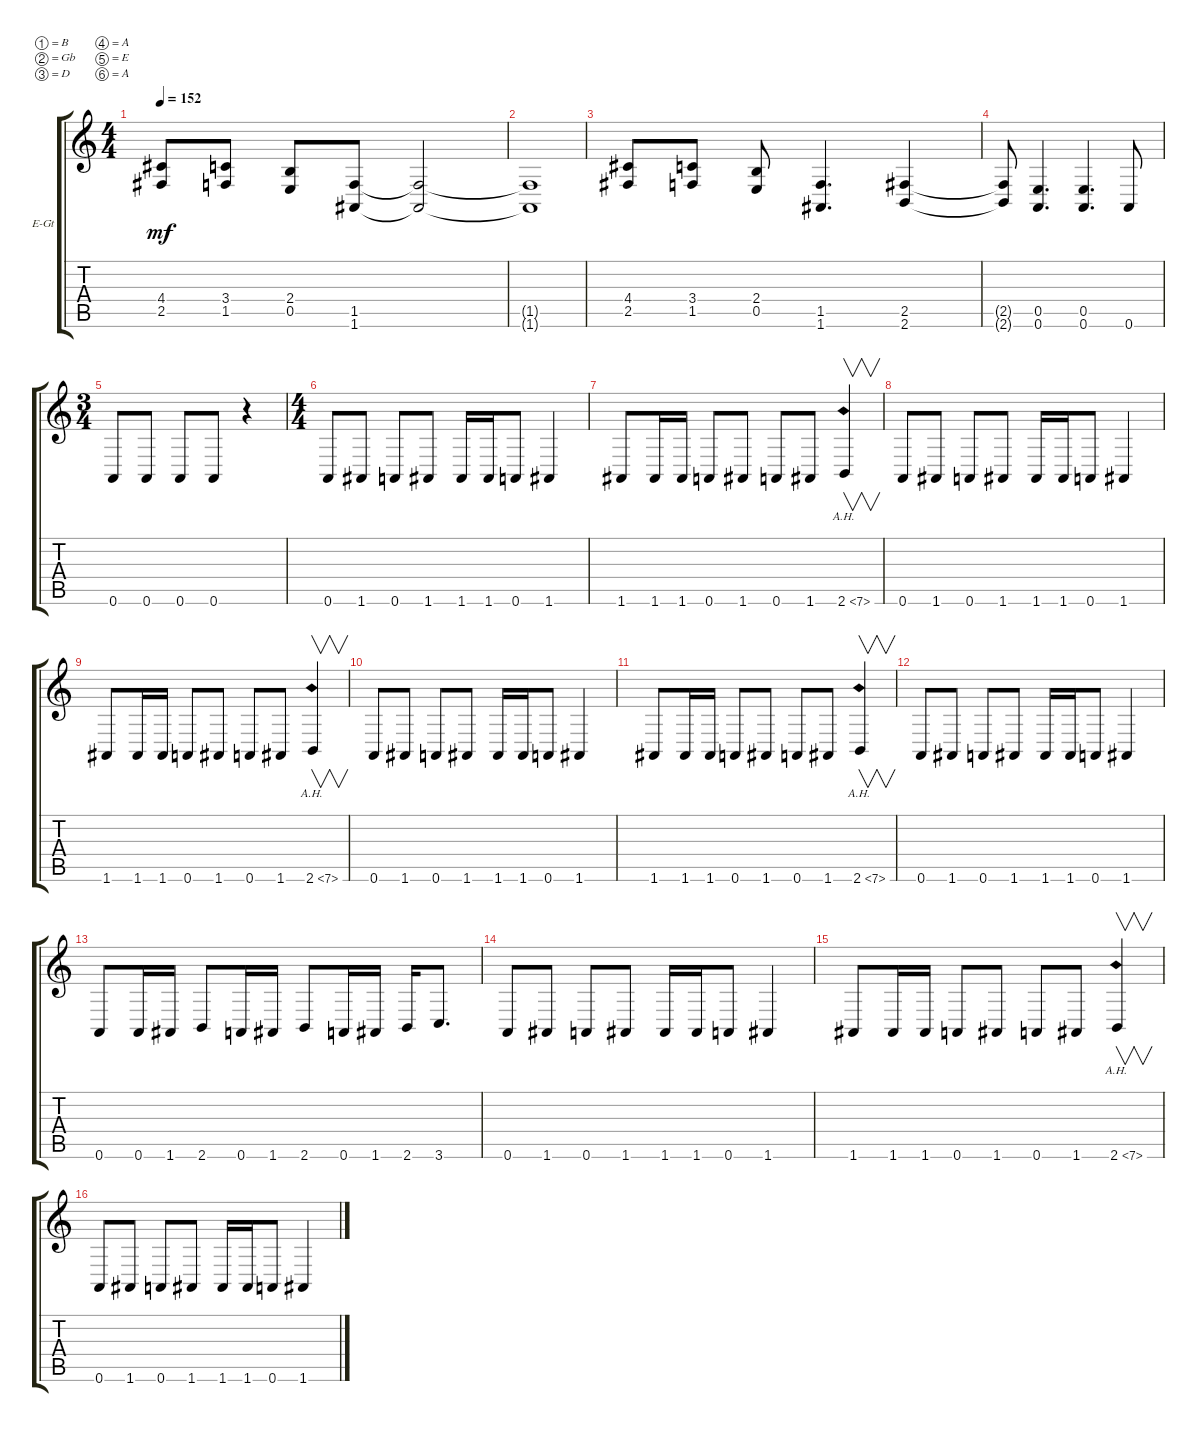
\bracketExtendMode groupsimilarinstruments
\firstSystemTrackNameOrientation horizontal
\otherSystemsTrackNameOrientation horizontal
\track ("Guitar 1" "E-Gt") {instrument distortionguitar}
\staff {score tabs}
\tuning (B3 Gb3 D3 A2 E2 A1)
\ts (4 4)
\tempo 152
\clef g2
\ks c
(4.4 2.5).8{dy mf instrument distortionguitar} (3.4 1.5).8 (0.5 2.4).8 (1.5 1.6).8 (1.5{t} 1.6{t}).2 |
(1.5{t} 1.6{t}).1 |
(4.4 2.5).8 (3.4 1.5).8 (0.5 2.4).8 (1.5 1.6).4{d} (2.5 2.6).4 |
(2.5{t} 2.6{t}).8 (0.5 0.6).4{d} (0.5 0.6).4{d} 0.6.8 |
\ts (3 4)
0.6.8 0.6.8 0.6.8 0.6.8 r.4 |
\ts (4 4)
0.6.8 1.6.8 0.6.8 1.6.8 1.6.16 1.6.16 0.6.8 1.6.4 |
1.6.8 1.6.16 1.6.16 0.6.8 1.6.8 0.6.8 1.6.8 2.6{ah 5}.4{v} |
0.6.8 1.6.8 0.6.8 1.6.8 1.6.16 1.6.16 0.6.8 1.6.4 |
1.6.8 1.6.16 1.6.16 0.6.8 1.6.8 0.6.8 1.6.8 2.6{ah 5}.4{v} |
0.6.8 1.6.8 0.6.8 1.6.8 1.6.16 1.6.16 0.6.8 1.6.4 |
1.6.8 1.6.16 1.6.16 0.6.8 1.6.8 0.6.8 1.6.8 2.6{ah 5}.4{v} |
0.6.8 1.6.8 0.6.8 1.6.8 1.6.16 1.6.16 0.6.8 1.6.4 |
0.6.8 0.6.16 1.6.16 2.6.8 0.6.16 1.6.16 2.6.8 0.6.16 1.6.16 2.6.16 3.6.8{d} |
0.6.8 1.6.8 0.6.8 1.6.8 1.6.16 1.6.16 0.6.8 1.6.4 |
1.6.8 1.6.16 1.6.16 0.6.8 1.6.8 0.6.8 1.6.8 2.6{ah 5}.4{v} |
0.6.8 1.6.8 0.6.8 1.6.8 1.6.16 1.6.16 0.6.8 1.6.4
